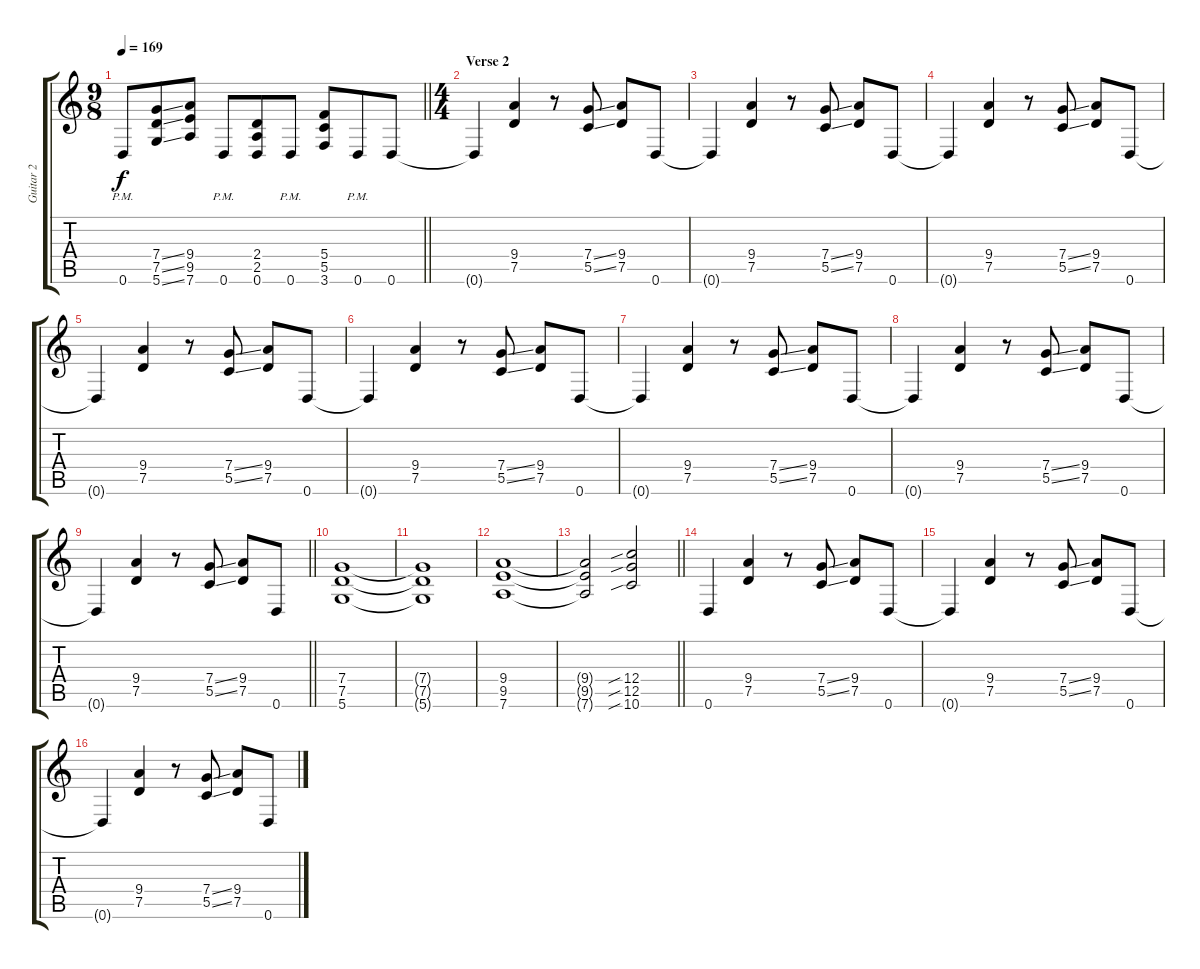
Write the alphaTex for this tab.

\track ("Guitar 2" "Guitar 2") {instrument distortionguitar}
\staff {score tabs}
\tuning (D4 A3 F3 C3 G2 D2) {hide}
\ts (9 8)
\tempo 169
\clef g2
\barLineRight lightlight
\ks c
0.6{pm}.8{dy f} (7.4{ss} 7.5{ss} 5.6{ss}).8 (9.4 9.5 7.6).8 0.6{pm}.8 (2.4 2.5 0.6).8 0.6{pm}.8 (5.4 5.5 3.6).8 0.6{pm}.8 0.6.8 |
\ts (4 4)
\section ("" "Verse 2")
0.6{t}.4 (9.4 7.5).4 r.8 (7.4{ss} 5.5{ss}).8 (9.4 7.5).8 0.6.8 |
0.6{t}.4 (9.4 7.5).4 r.8 (7.4{ss} 5.5{ss}).8 (9.4 7.5).8 0.6.8 |
0.6{t}.4 (9.4 7.5).4 r.8 (7.4{ss} 5.5{ss}).8 (9.4 7.5).8 0.6.8 |
0.6{t}.4 (9.4 7.5).4 r.8 (7.4{ss} 5.5{ss}).8 (9.4 7.5).8 0.6.8 |
0.6{t}.4 (9.4 7.5).4 r.8 (7.4{ss} 5.5{ss}).8 (9.4 7.5).8 0.6.8 |
0.6{t}.4 (9.4 7.5).4 r.8 (7.4{ss} 5.5{ss}).8 (9.4 7.5).8 0.6.8 |
0.6{t}.4 (9.4 7.5).4 r.8 (7.4{ss} 5.5{ss}).8 (9.4 7.5).8 0.6.8 |
\barLineRight lightlight
0.6{t}.4 (9.4 7.5).4 r.8 (7.4{ss} 5.5{ss}).8 (9.4 7.5).8 0.6.8 |
(7.4 7.5 5.6).1 |
(7.4{t} 7.5{t} 5.6{t}).1 |
(9.4 9.5 7.6).1 |
\barLineRight lightlight
(9.4{t} 9.5{t} 7.6{t}).2 (12.4{sib} 12.5{sib} 10.6{sib}).2 |
0.6.4 (9.4 7.5).4 r.8 (7.4{ss} 5.5{ss}).8 (9.4 7.5).8 0.6.8 |
0.6{t}.4 (9.4 7.5).4 r.8 (7.4{ss} 5.5{ss}).8 (9.4 7.5).8 0.6.8 |
0.6{t}.4 (9.4 7.5).4 r.8 (7.4{ss} 5.5{ss}).8 (9.4 7.5).8 0.6.8
